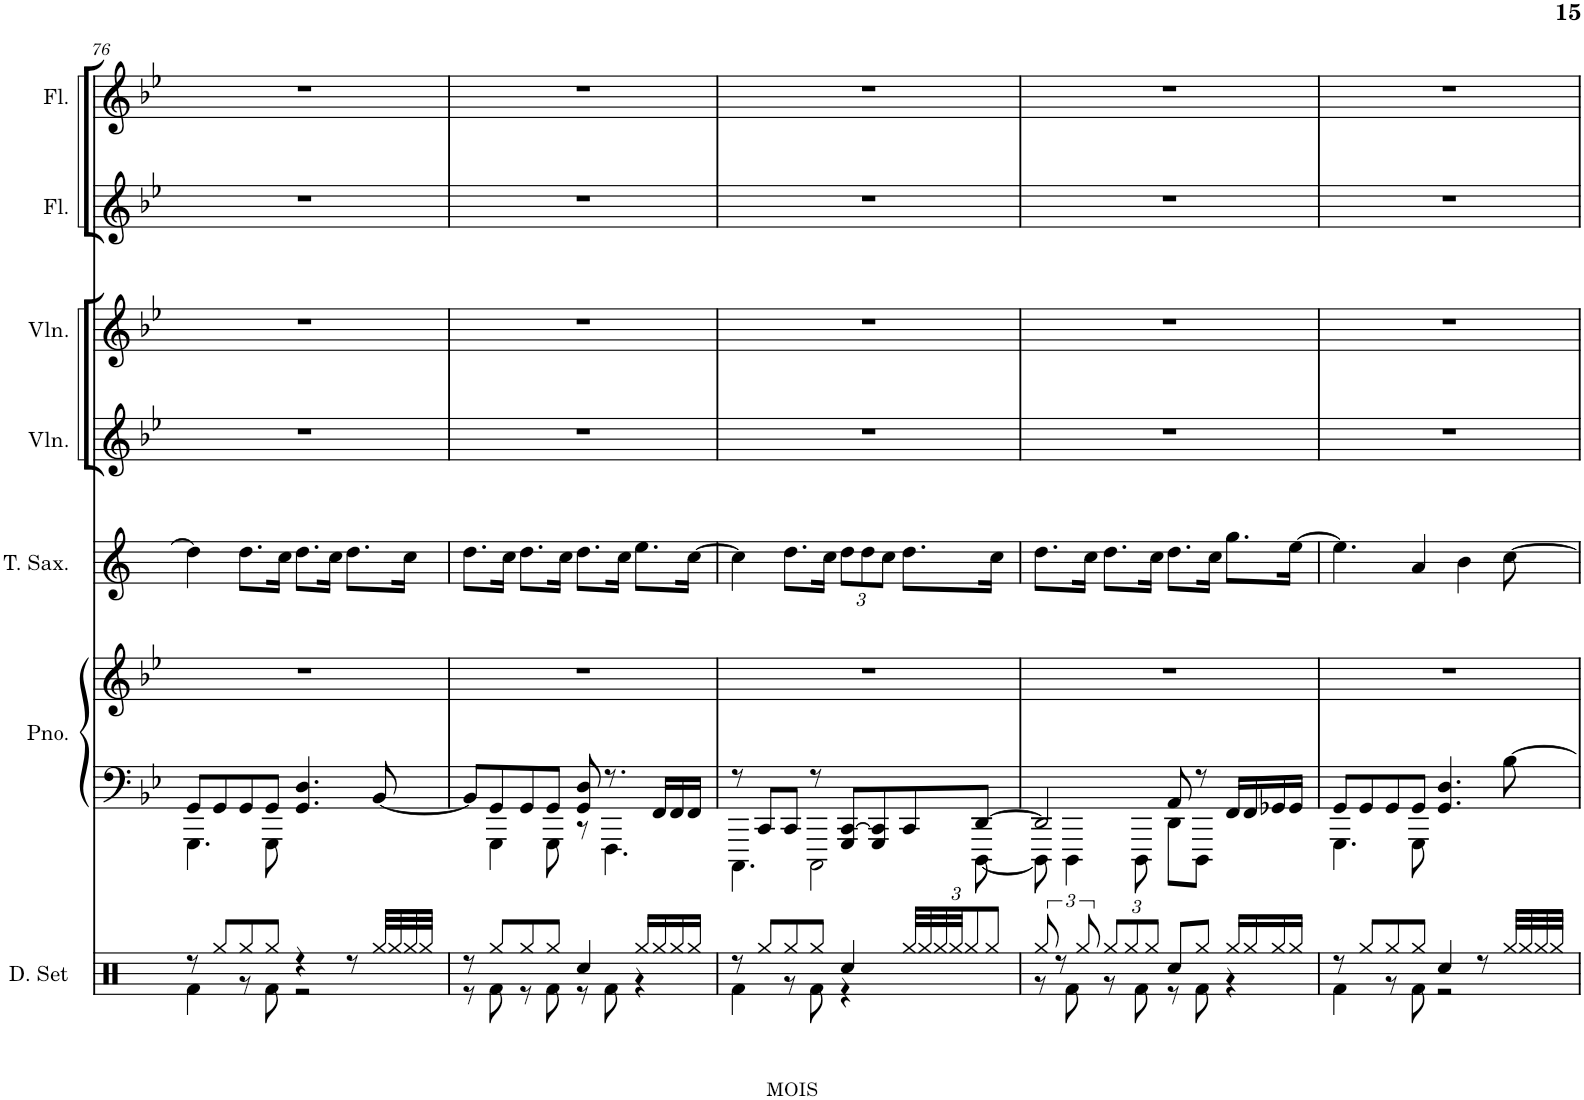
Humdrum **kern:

**kern	**kern	**kern	**kern	**kern	**kern	**kern	**kern
*part7	*part6	*part6	*part5	*part4	*part3	*part2	*part1
*staff8	*staff7	*staff6	*staff5	*staff4	*staff3	*staff2	*staff1
*I"Drumset	*I"Piano	*	*I"Tenor Saxophone	*I"Violin	*I"Violin	*I"Flute	*I"Flute
*I'D. Set	*I'Pno.	*	*I'T. Sax.	*I'Vln.	*I'Vln.	*I'Fl.	*I'Fl.
!!LO:PB:g=z
*clefX	*clefF4	*clefG2	*clefG2	*clefG2	*clefG2	*clefG2	*clefG2
*	*	*	*Trd8c14	*	*	*	*
*k[]	*k[b-e-]	*k[b-e-]	*k[]	*k[b-e-]	*k[b-e-]	*k[b-e-]	*k[b-e-]
*M4/4	*M4/4	*M4/4	*M4/4	*M4/4	*M4/4	*M4/4	*M4/4
=76	=76	=76	=76	=76	=76	=76	=76
*^	*^	*	*	*	*	*	*
8r	4Rf\	8GG/L	4.GGG\	1r	4dd\]	1r	1r	1r	1r
8Rgg/L	.	8GG/	.	.	.	.	.	.	.
8Rgg/	8r	8GG/	.	.	8.dd\L	.	.	.	.
8Rgg/J	8Rf\	8GG/J	8GGG\	.	.	.	.	.	.
.	.	.	.	.	16cc\Jk	.	.	.	.
4r	2r	4.GG/ 4.D/	2ryy	.	8.dd\L	.	.	.	.
.	.	.	.	.	16cc\Jk	.	.	.	.
8r	.	.	.	.	8.dd\L	.	.	.	.
32Rgg/LLL	.	[8BB-/	.	.	.	.	.	.	.
32Rgg/	.	.	.	.	.	.	.	.	.
32Rgg/	.	.	.	.	16cc\Jk	.	.	.	.
32Rgg/JJJ	.	.	.	.	.	.	.	.	.
=77	=77	=77	=77	=77	=77	=77	=77	=77	=77
8r	8r	8BB-/L]	8ryy	1r	8.dd\L	1r	1r	1r	1r
8Rgg/L	8Rf\	8GG/	4GGG\	.	.	.	.	.	.
.	.	.	.	.	16cc\Jk	.	.	.	.
8Rgg/	8r	8GG/	.	.	8.dd\L	.	.	.	.
8Rgg/J	8Rf\	8GG/J	8GGG\	.	.	.	.	.	.
.	.	.	.	.	16cc\Jk	.	.	.	.
4Rcc/	8r	8GG/ 8D/	8r	.	8.dd\L	.	.	.	.
.	8Rf\	8.r	4.FFF\	.	.	.	.	.	.
.	.	.	.	.	16cc\Jk	.	.	.	.
16Rgg/LL	4r	.	.	.	8.ee\L	.	.	.	.
16Rgg/	.	16FF/LL	.	.	.	.	.	.	.
16Rgg/	.	16FF/	.	.	.	.	.	.	.
16Rgg/JJ	.	16FF/JJ	.	.	[16cc\Jk	.	.	.	.
=78	=78	=78	=78	=78	=78	=78	=78	=78	=78
8r	4Rf\	8r	4.CCC\	1r	4cc\]	1r	1r	1r	1r
8Rgg/L	.	8CC/L	.	.	.	.	.	.	.
8Rgg/	8r	8CC/J	.	.	8.dd\L	.	.	.	.
8Rgg/J	8Rf\	8r	2CCC\	.	.	.	.	.	.
.	.	.	.	.	16cc\Jk	.	.	.	.
*	*	*	*	*	*Xbrackettup	*	*	*	*
4Rcc/	4r	8GGG/ [8CC/L	.	.	12dd\L	.	.	.	.
.	.	.	.	.	12dd\	.	.	.	.
.	.	8GGG/ 8CC/]	.	.	.	.	.	.	.
.	.	.	.	.	12cc\J	.	.	.	.
*Xbrackettup	*	*	*	*	*	*	*	*	*
48Rgg/LLL	4ryy	8CC/	.	.	8.dd\L	.	.	.	.
48Rgg/	.	.	.	.	.	.	.	.	.
48Rgg/	.	.	.	.	.	.	.	.	.
48Rgg/JJ	.	.	.	.	.	.	.	.	.
12Rgg/	.	.	.	.	.	.	.	.	.
.	.	[8DD/J	[8DDD\	.	.	.	.	.	.
12Rgg/J	.	.	.	.	.	.	.	.	.
.	.	.	.	.	16cc\Jk	.	.	.	.
=79	=79	=79	=79	=79	=79	=79	=79	=79	=79
*brackettup	*	*	*	*	*	*	*	*	*
12Rgg/	8r	2DD/]	8DDD\]	1r	8.dd\L	1r	1r	1r	1r
12r	.	.	.	.	.	.	.	.	.
.	8Rf\	.	4DDD\	.	.	.	.	.	.
12Rgg/	.	.	.	.	.	.	.	.	.
.	.	.	.	.	16cc\Jk	.	.	.	.
*Xbrackettup	*	*	*	*	*	*	*	*	*
12Rgg/L	8r	.	.	.	8.dd\L	.	.	.	.
12Rgg/	.	.	.	.	.	.	.	.	.
.	8Rf\	.	8DDD\	.	.	.	.	.	.
12Rgg/J	.	.	.	.	.	.	.	.	.
.	.	.	.	.	16cc\Jk	.	.	.	.
8Rcc/L	8r	8AA/	8DD\L	.	8.dd\L	.	.	.	.
8Rgg/J	8Rf\	8r	8DDD\J	.	.	.	.	.	.
.	.	.	.	.	16cc\Jk	.	.	.	.
16Rgg/LL	4r	16FF/LL	4ryy	.	8.gg\L	.	.	.	.
16Rgg/	.	16FF/	.	.	.	.	.	.	.
16Rgg/	.	16GG-X/	.	.	.	.	.	.	.
16Rgg/JJ	.	16GG-/JJ	.	.	[16ee\Jk	.	.	.	.
=80	=80	=80	=80	=80	=80	=80	=80	=80	=80
8r	4Rf\	8GG/L	4.GGG\	1r	4.ee\]	1r	1r	1r	1r
8Rgg/L	.	8GG/	.	.	.	.	.	.	.
8Rgg/	8r	8GG/	.	.	.	.	.	.	.
8Rgg/J	8Rf\	8GG/J	8GGG\	.	4a/	.	.	.	.
4Rcc/	2r	4.GG/ 4.D/	2ryy	.	.	.	.	.	.
.	.	.	.	.	4b\	.	.	.	.
8r	.	.	.	.	.	.	.	.	.
32Rgg/LLL	.	[8B-\	.	.	[8cc\	.	.	.	.
32Rgg/	.	.	.	.	.	.	.	.	.
32Rgg/	.	.	.	.	.	.	.	.	.
32Rgg/JJJ	.	.	.	.	.	.	.	.	.
*v	*v	*	*	*	*	*	*	*	*
*	*v	*v	*	*	*	*	*	*
=	=	=	=	=	=	=	=
*-	*-	*-	*-	*-	*-	*-	*-
